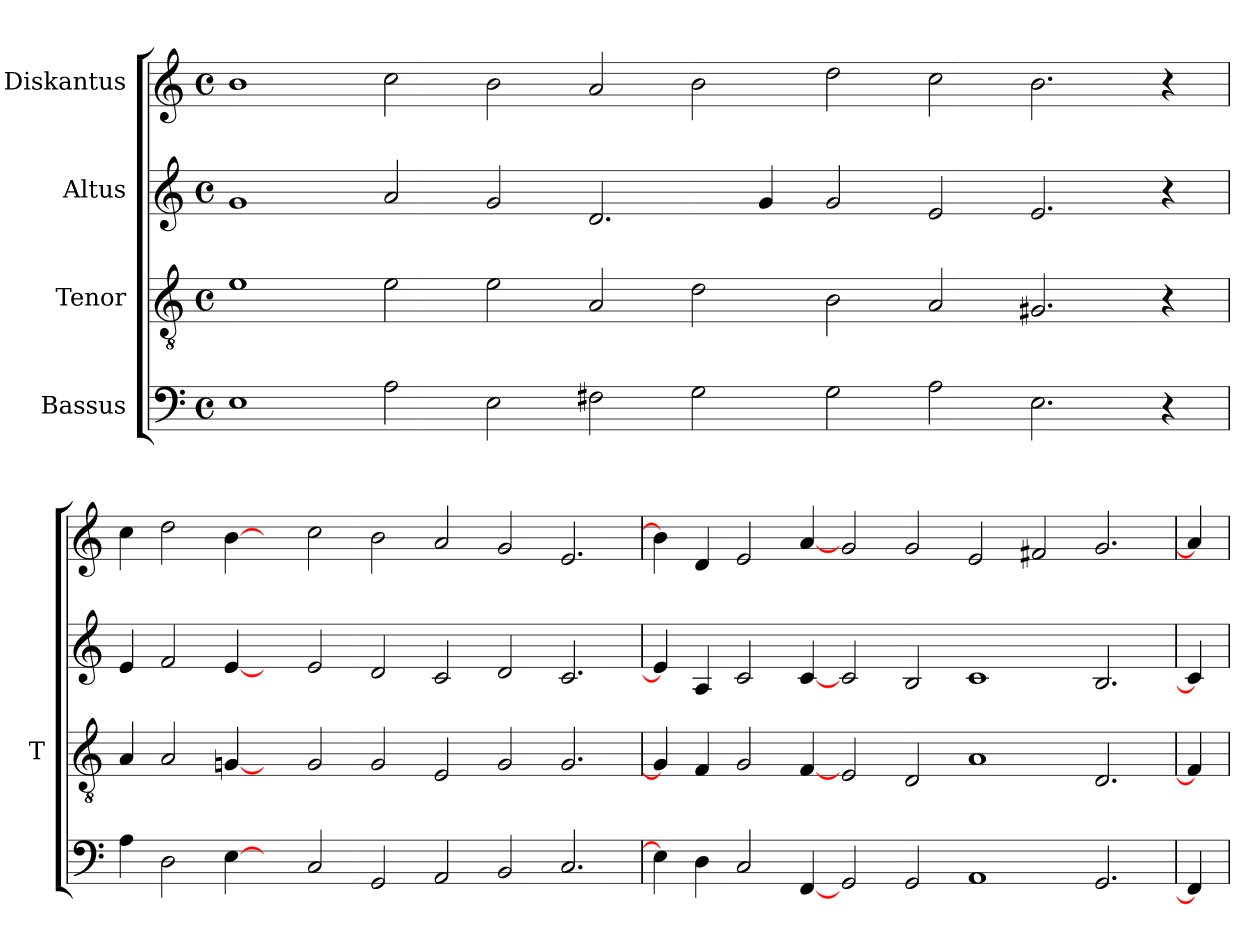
**kern	**kern	**kern	**kern
*part4	*part3	*part2	*part1
*staff4	*staff3	*staff2	*staff1
*I"Bassus	*I"Tenor	*I"Altus	*I"Diskantus
*	*I'T	*	*
*clefF4	*clefGv2	*clefG2	*clefG2
*k[]	*k[]	*k[]	*k[]
*M2/2	*M2/2	*M2/2	*M2/2
*met(c)	*met(c)	*met(c)	*met(c)
=	=	=	=
1E	1e	1g	1b
2A	2e	2a	2cc
2E	2e	2g	2b
2F#X	2A	2.d	2a
2G	2d	.	2b
.	.	4g	.
2G	2B	2g	2dd
2A	2A	2e	2cc
2.E	2.G#X	2.e	2.b
4r	4r	4r	4r
=	=	=	=
4A	4A	4e	4cc
2D	2A	2f	2dd
[4E	[4Gn	[4e	[4b
4ryy	4ryy	4ryy	4ryy
2C	2G	2e	2cc
2GG	2G	2d	2b
2AA	2E	2c	2a
2BB	2G	2d	2g
2.C	2.G	2.c	2.e
=	=	=	=
4E]	4G]	4e]	4b]
4D	4F	4A	4d
2C	2G	2c	2e
[4FF	[4F	[4c	[4a
2GG	2E	2c	2g
2GG	2D	2B	2g
1AA	1A	1c	2e
.	.	.	2f#X
2.GG	2.D	2.B	2.g
=1	=1	=1	=1
4FF]	4F]	4c]	4a]
=	=	=	=
*-	*-	*-	*-
